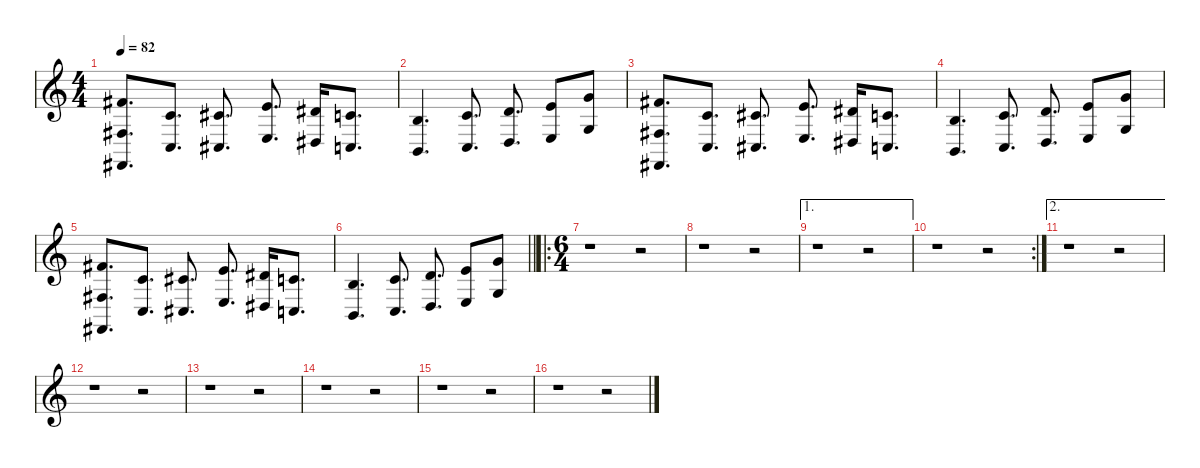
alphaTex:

\defaultSystemsLayout 4
\hideDynamics
\bracketExtendMode nobrackets
\singleTrackTrackNamePolicy hidden
\multiTrackTrackNamePolicy hidden
\firstSystemTrackNameMode fullname
\firstSystemTrackNameOrientation horizontal
\otherSystemsTrackNameOrientation horizontal
\track ("Strings" "vln.") {instrument tremolostrings}
\staff {score}
\tuning (E4 B3 G3 D3 A2 E2)
\ts (4 4)
\tempo 82
\clef g2
\ks c
(7.2{acc #} 4.4{acc #} 2.6{acc #}).8{d dy mp beam Up} (5.3 3.5).8{d dy f beam Up} (2.2{acc #} 4.5{acc #}).8{d beam Up} (5.2 2.4).8{d beam Up} (4.2{acc #} 6.5{acc #}).16{beam Up} (5.3 3.5).8{d beam Up} |
(4.3 2.5).4{d beam Up} (5.3 3.5).8{d beam Up} (3.2 5.5).8{d beam Up} (5.2 2.4).8{beam Up} (3.1 5.4).8{beam Up} |
(7.2{acc #} 4.4{acc #} 2.6{acc #}).8{d dy mp beam Up} (5.3 3.5).8{d dy f beam Up} (2.2{acc #} 4.5{acc #}).8{d beam Up} (5.2 2.4).8{d beam Up} (4.2{acc #} 6.5{acc #}).16{beam Up} (5.3 3.5).8{d beam Up} |
(4.3 2.5).4{d beam Up} (5.3 3.5).8{d beam Up} (3.2 5.5).8{d beam Up} (5.2 2.4).8{beam Up} (3.1 5.4).8{beam Up} |
(7.2{acc #} 4.4{acc #} 2.6{acc #}).8{d dy mp beam Up} (5.3 3.5).8{d dy f beam Up} (2.2{acc #} 4.5{acc #}).8{d beam Up} (5.2 2.4).8{d beam Up} (4.2{acc #} 6.5{acc #}).16{beam Up} (5.3 3.5).8{d beam Up} |
\barLineRight lightlight
(4.3 2.5).4{d beam Up} (5.3 3.5).8{d beam Up} (3.2 5.5).8{d beam Up} (5.2 2.4).8{beam Up} (3.1 5.4).8{beam Up} |
\ro
\ts (6 4)
\beaming (8 3 3 3 3)
r.1{beam Down} r.2{beam Down} |
r.1{beam Down} r.2{beam Down} |
\ae 1
r.1{beam Down} r.2{beam Down} |
\rc 2
r.1{beam Down} r.2{beam Down} |
\ae 2
r.1{beam Down} r.2{beam Down} |
r.1{beam Down} r.2{beam Down} |
r.1{beam Down} r.2{beam Down} |
r.1{beam Down} r.2{beam Down} |
r.1{beam Down} r.2{beam Down} |
r.1{beam Down} r.2{beam Down}
